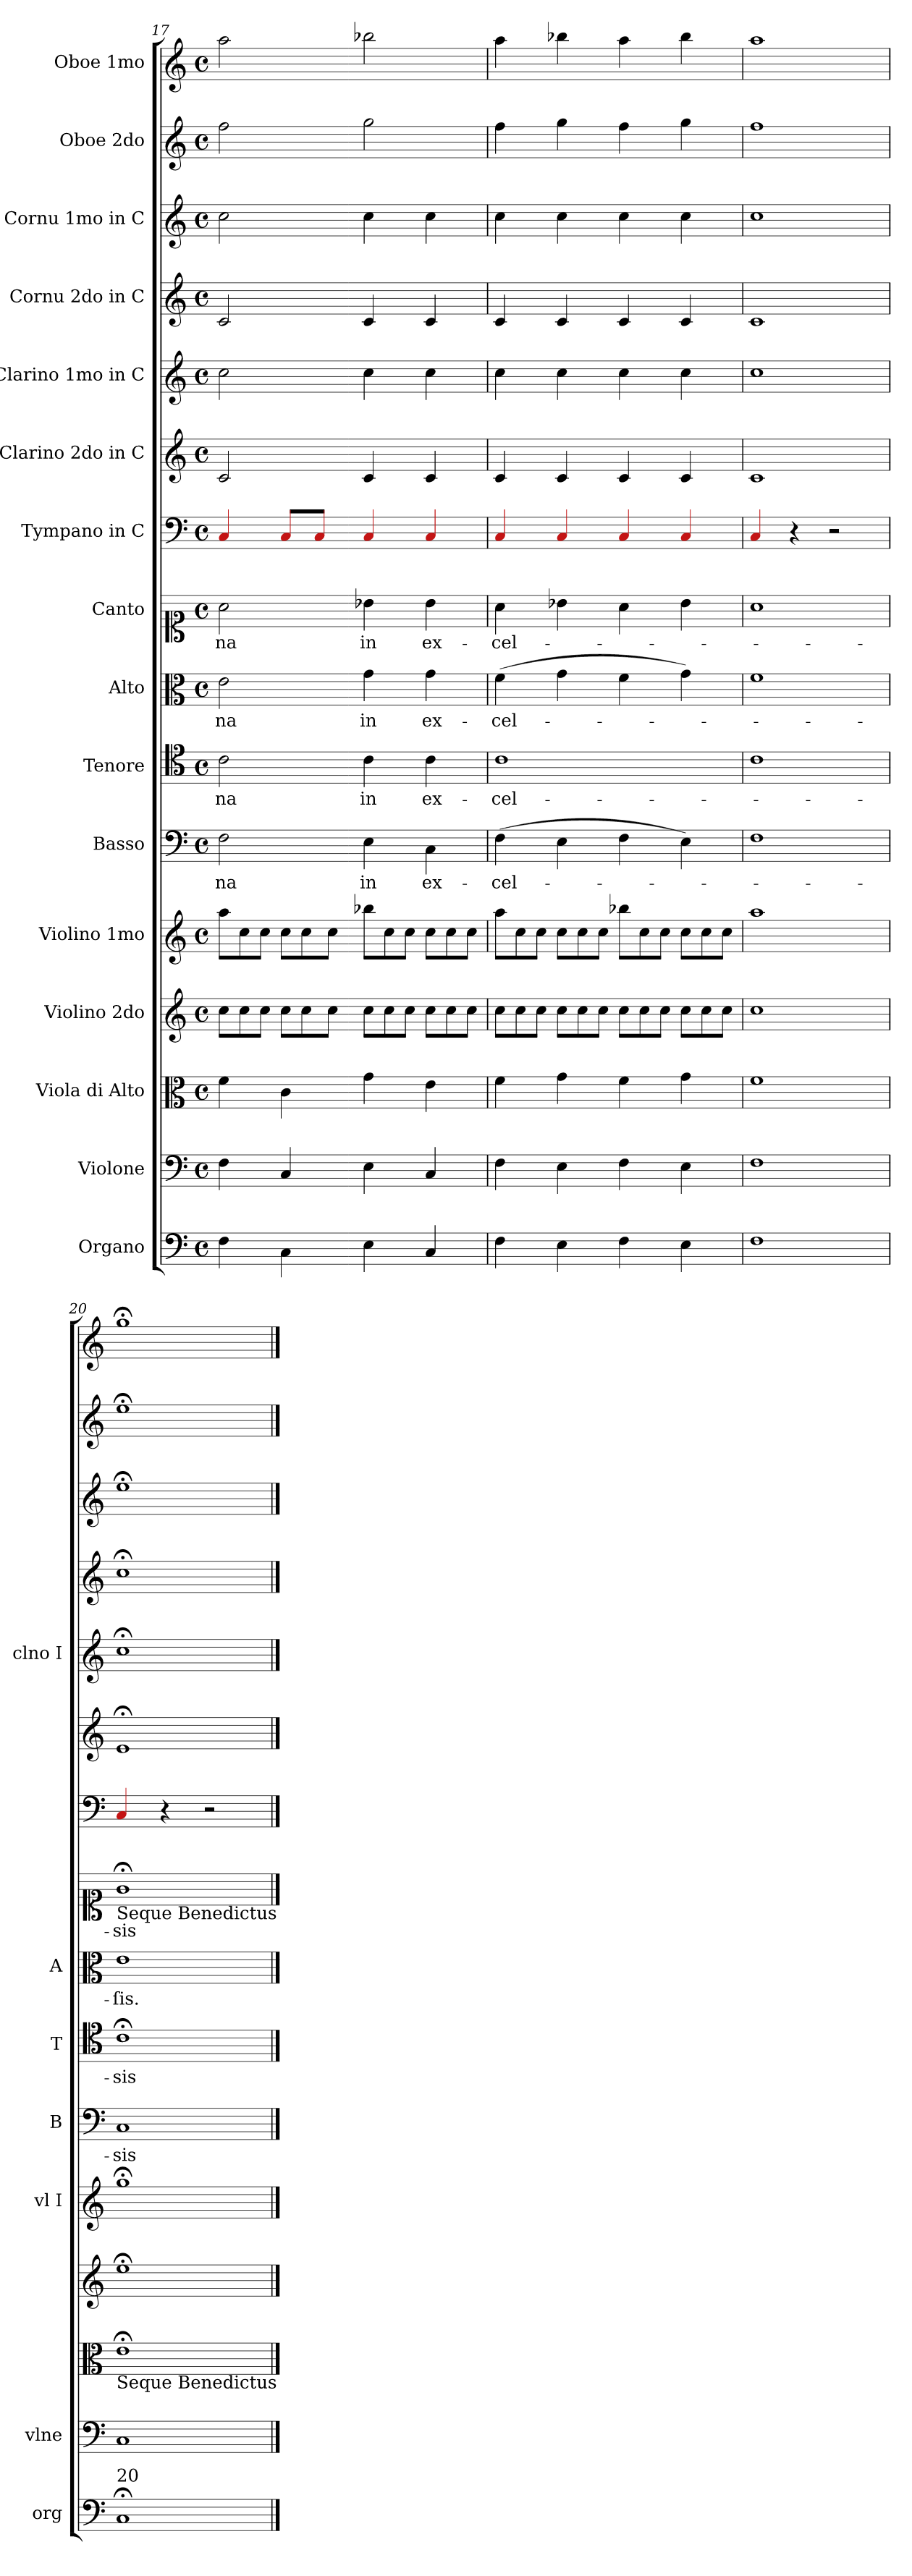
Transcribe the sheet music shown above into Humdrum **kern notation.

**kern	**kern	**kern	**kern	**kern	**kern	**text	**kern	**text	**kern	**text	**kern	**text	**kern	**kern	**kern	**kern	**kern	**kern	**kern
*part16	*part15	*part14	*part13	*part12	*part11	*part11	*part10	*part10	*part9	*part9	*part8	*part8	*part7	*part6	*part5	*part4	*part3	*part2	*part1
*staff16	*staff15	*staff14	*staff13	*staff12	*staff11	*staff11	*staff10	*staff10	*staff9	*staff9	*staff8	*staff8	*staff7	*staff6	*staff5	*staff4	*staff3	*staff2	*staff1
*I"Organo	*I"Violone	*I"Viola di Alto	*I"Violino 2do	*I"Violino 1mo	*I"Basso	*	*I"Tenore	*	*I"Alto	*	*I"Canto	*	*I"Tympano in C	*I"Clarino 2do in C	*I"Clarino 1mo in C	*I"Cornu 2do in C	*I"Cornu 1mo in C	*I"Oboe 2do	*I"Oboe 1mo
*I'org	*I'vlne	*	*	*I'vl I	*I'B	*	*I'T	*	*I'A	*	*	*	*	*	*I'clno I	*	*	*	*
*clefF4	*clefF4	*clefC3	*clefG2	*clefG2	*clefF4	*	*clefC4	*	*clefC3	*	*clefC1	*	*clefF4	*clefG2	*clefG2	*clefG2	*clefG2	*clefG2	*clefG2
*k[]	*k[]	*k[]	*k[]	*k[]	*k[]	*	*k[]	*	*k[]	*	*k[]	*	*k[]	*k[]	*k[]	*k[]	*k[]	*k[]	*k[]
*C:	*C:	*C:	*C:	*C:	*C:	*	*C:	*	*C:	*	*C:	*	*C:	*C:	*C:	*C:	*C:	*C:	*C:
*M4/4	*M4/4	*M4/4	*M4/4	*M4/4	*M4/4	*	*M4/4	*	*M4/4	*	*M4/4	*	*M4/4	*M4/4	*M4/4	*M4/4	*M4/4	*M4/4	*M4/4
*met(c)	*met(c)	*met(c)	*met(c)	*met(c)	*met(c)	*	*met(c)	*	*met(c)	*	*met(c)	*	*met(c)	*met(c)	*met(c)	*met(c)	*met(c)	*met(c)	*met(c)
*	*	*	*Xtuplet	*Xtuplet	*	*	*	*	*	*	*	*	*	*	*	*	*	*	*
=17	=17	=17	=17	=17	=17	=17	=17	=17	=17	=17	=17	=17	=17	=17	=17	=17	=17	=17	=17
4F\	4F\	4f\	12cc\L	12aa\L	2F\	-na	2c\	-na	2e\	-na	2a\	-na	4Ra/	2c/	2cc\	2c/	2cc\	2ff\	2aa\
.	.	.	12cc\	12cc\	.	.	.	.	.	.	.	.	.	.	.	.	.	.	.
.	.	.	12cc\J	12cc\J	.	.	.	.	.	.	.	.	.	.	.	.	.	.	.
4C\	4C/	4c\	12cc\L	12cc\L	.	.	.	.	.	.	.	.	8Ra/L	.	.	.	.	.	.
.	.	.	12cc\	12cc\	.	.	.	.	.	.	.	.	.	.	.	.	.	.	.
.	.	.	.	.	.	.	.	.	.	.	.	.	8Ra/J	.	.	.	.	.	.
.	.	.	12cc\J	12cc\J	.	.	.	.	.	.	.	.	.	.	.	.	.	.	.
=-	=-	=-	=-	=-	=-	=-	=-	=-	=-	=-	=-	=-	=-	=-	=-	=-	=-	=-	=-
4E\	4E\	4g\	12cc\L	12bb-X\L	4E\	in	4c\	in	4g\	in	4b-X\	in	4Ra/	4c/	4cc\	4c/	4cc\	2gg\	2bb-X\
.	.	.	12cc\	12cc\	.	.	.	.	.	.	.	.	.	.	.	.	.	.	.
.	.	.	12cc\J	12cc\J	.	.	.	.	.	.	.	.	.	.	.	.	.	.	.
4C/	4C/	4e\	12cc\L	12cc\L	4C\	ex-	4c\	ex-	4g\	ex-	4b-\	ex-	4Ra/	4c/	4cc\	4c/	4cc\	.	.
.	.	.	12cc\	12cc\	.	.	.	.	.	.	.	.	.	.	.	.	.	.	.
.	.	.	12cc\J	12cc\J	.	.	.	.	.	.	.	.	.	.	.	.	.	.	.
=18	=18	=18	=18	=18	=18	=18	=18	=18	=18	=18	=18	=18	=18	=18	=18	=18	=18	=18	=18
4F\	4F\	4f\	12cc\L	12aa\L	(4F\	-cel-	1c	-cel-	(4f\	-cel-	4a\	-cel-	4Ra/	4c/	4cc\	4c/	4cc\	4ff\	4aa\
.	.	.	12cc\	12cc\	.	.	.	.	.	.	.	.	.	.	.	.	.	.	.
.	.	.	12cc\J	12cc\J	.	.	.	.	.	.	.	.	.	.	.	.	.	.	.
4E\	4E\	4g\	12cc\L	12cc\L	4E\	.	.	.	4g\	.	4b-X\	.	4Ra/	4c/	4cc\	4c/	4cc\	4gg\	4bb-X\
.	.	.	12cc\	12cc\	.	.	.	.	.	.	.	.	.	.	.	.	.	.	.
.	.	.	12cc\J	12cc\J	.	.	.	.	.	.	.	.	.	.	.	.	.	.	.
4F\	4F\	4f\	12cc\L	12bb-X\L	4F\	.	.	.	4f\	.	4a\	.	4Ra/	4c/	4cc\	4c/	4cc\	4ff\	4aa\
.	.	.	12cc\	12cc\	.	.	.	.	.	.	.	.	.	.	.	.	.	.	.
.	.	.	12cc\J	12cc\J	.	.	.	.	.	.	.	.	.	.	.	.	.	.	.
4E\	4E\	4g\	12cc\L	12cc\L	4E\)	.	.	.	4g\)	.	4b-\	.	4Ra/	4c/	4cc\	4c/	4cc\	4gg\	4bb-\
.	.	.	12cc\	12cc\	.	.	.	.	.	.	.	.	.	.	.	.	.	.	.
.	.	.	12cc\J	12cc\J	.	.	.	.	.	.	.	.	.	.	.	.	.	.	.
=19	=19	=19	=19	=19	=19	=19	=19	=19	=19	=19	=19	=19	=19	=19	=19	=19	=19	=19	=19
1F	1F	1f	1cc	1aa	1F	.	1c	.	1f	.	1a	.	4Ra/	1c	1cc	1c	1cc	1ff	1aa
.	.	.	.	.	.	.	.	.	.	.	.	.	4r	.	.	.	.	.	.
.	.	.	.	.	.	.	.	.	.	.	.	.	2r	.	.	.	.	.	.
=20	=20	=20	=20	=20	=20	=20	=20	=20	=20	=20	=20	=20	=20	=20	=20	=20	=20	=20	=20
!	!	!	!	!	!	!	!	!	!	!	!LO:TX:b:t=Seque Benedictus	!	!	!	!	!	!	!	!
!	!	!LO:TX:b:t=Seque Benedictus	!	!	!	!	!	!	!	!	!	!	!	!	!	!	!	!	!
!LO:TX:a:t=20	!	!	!	!	!	!	!	!	!	!	!	!	!	!	!	!	!	!	!
1C;<	1C	1e;<	1ee;<	1gg;<	1C	-sis	1c;<	-sis	1e	-ſis.	1g;<	-sis	4Ra/	1e;<	1cc;<	1cc;<	1ee;<	1ee;<	1gg;<
.	.	.	.	.	.	.	.	.	.	.	.	.	4r	.	.	.	.	.	.
.	.	.	.	.	.	.	.	.	.	.	.	.	2r	.	.	.	.	.	.
==	==	==	==	==	==	==	==	==	==	==	==	==	==	==	==	==	==	==	==
*-	*-	*-	*-	*-	*-	*-	*-	*-	*-	*-	*-	*-	*-	*-	*-	*-	*-	*-	*-
